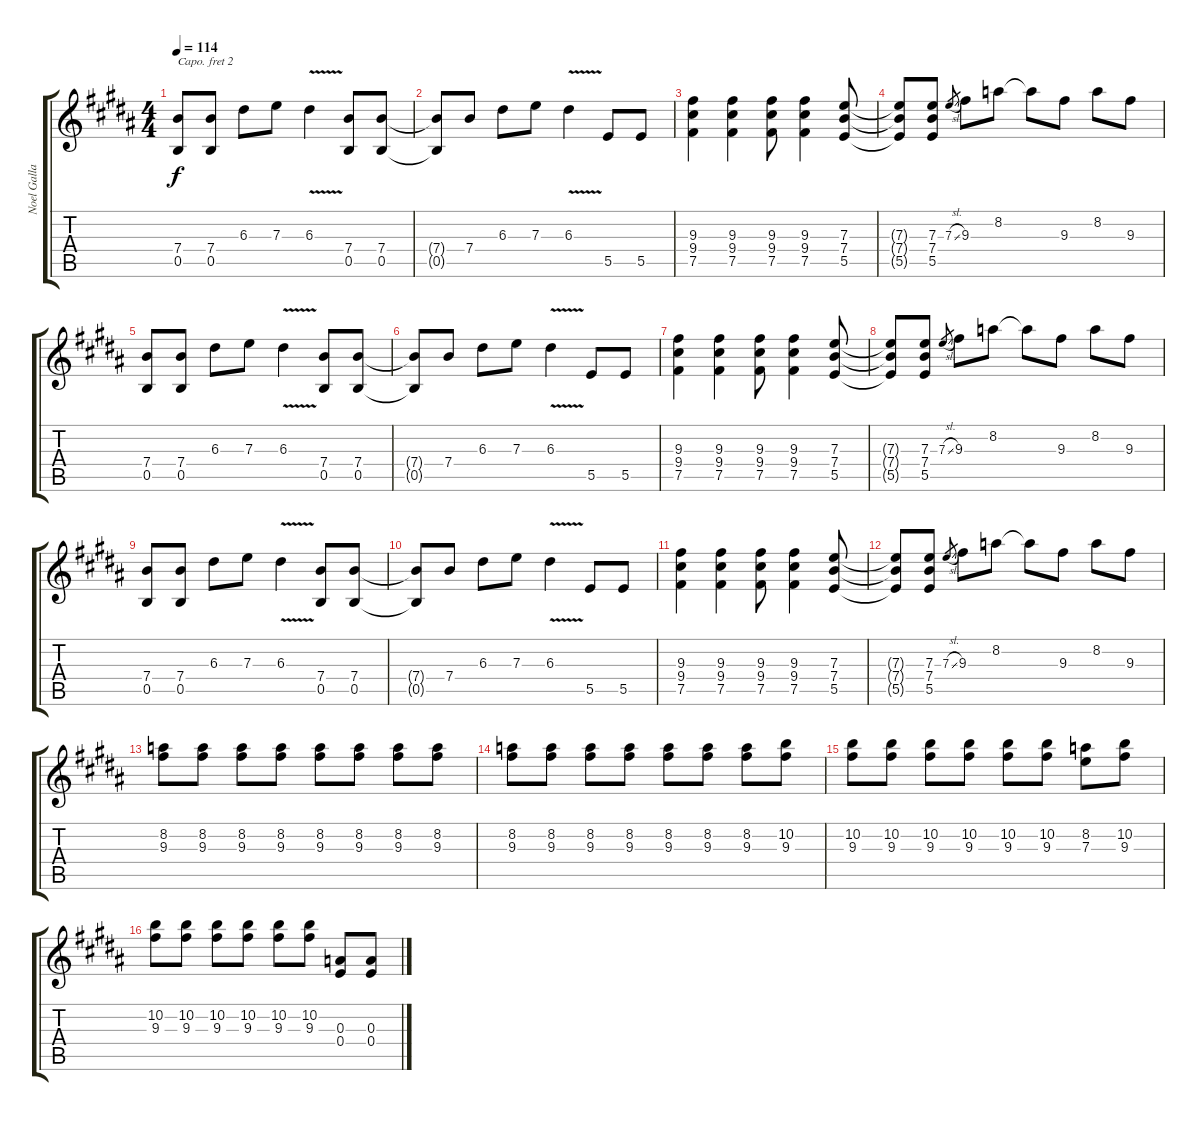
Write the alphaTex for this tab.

\track ("Noel Gallagher" "Noel Galla") {instrument distortionguitar}
\staff {score tabs}
\capo 2
\tuning (E4 B3 G3 D3 A2 E2) {hide}
\ts (4 4)
\tempo 114
\clef g2
\ks b
(7.4 0.5).8{dy f} (7.4 0.5).8 6.3.8 7.3.8 6.3{v}.4 (7.4 0.5).8 (7.4 0.5).8 |
(7.4{t} 0.5{t}).8 7.4.8 6.3.8 7.3.8 6.3{v}.4 5.5.8 5.5.8 |
(9.3 9.4 7.5).4{volume 13} (9.3 9.4 7.5).4 (9.3 9.4 7.5).8 (9.3 9.4 7.5).4 (7.3 7.4 5.5).8 |
(7.3{t} 7.4{t} 5.5{t}).8{volume 16} (7.3 7.4 5.5).8 7.3{sl}.8{gr} 9.3.8 8.2.8 8.2{t}.8 9.3.8 8.2.8 9.3.8 |
(7.4 0.5).8 (7.4 0.5).8 6.3.8 7.3.8 6.3{v}.4 (7.4 0.5).8 (7.4 0.5).8 |
(7.4{t} 0.5{t}).8 7.4.8 6.3.8 7.3.8 6.3{v}.4 5.5.8 5.5.8 |
(9.3 9.4 7.5).4{volume 13} (9.3 9.4 7.5).4 (9.3 9.4 7.5).8 (9.3 9.4 7.5).4 (7.3 7.4 5.5).8 |
(7.3{t} 7.4{t} 5.5{t}).8{volume 16} (7.3 7.4 5.5).8 7.3{sl}.8{gr} 9.3.8 8.2.8 8.2{t}.8 9.3.8 8.2.8 9.3.8 |
(7.4 0.5).8 (7.4 0.5).8 6.3.8 7.3.8 6.3{v}.4 (7.4 0.5).8 (7.4 0.5).8 |
(7.4{t} 0.5{t}).8 7.4.8 6.3.8 7.3.8 6.3{v}.4 5.5.8 5.5.8 |
(9.3 9.4 7.5).4{volume 13} (9.3 9.4 7.5).4 (9.3 9.4 7.5).8 (9.3 9.4 7.5).4 (7.3 7.4 5.5).8 |
(7.3{t} 7.4{t} 5.5{t}).8{volume 16} (7.3 7.4 5.5).8 7.3{sl}.8{gr} 9.3.8 8.2.8 8.2{t}.8 9.3.8 8.2.8 9.3.8 |
(8.2 9.3).8 (8.2 9.3).8 (8.2 9.3).8 (8.2 9.3).8 (8.2 9.3).8 (8.2 9.3).8 (8.2 9.3).8 (8.2 9.3).8 |
(8.2 9.3).8 (8.2 9.3).8 (8.2 9.3).8 (8.2 9.3).8 (8.2 9.3).8 (8.2 9.3).8 (8.2 9.3).8 (10.2 9.3).8 |
(10.2 9.3).8 (10.2 9.3).8 (10.2 9.3).8 (10.2 9.3).8 (10.2 9.3).8 (10.2 9.3).8 (8.2 7.3).8 (10.2 9.3).8 |
(10.2 9.3).8 (10.2 9.3).8 (10.2 9.3).8 (10.2 9.3).8 (10.2 9.3).8 (10.2 9.3).8 (0.3 0.4).8 (0.3 0.4).8
